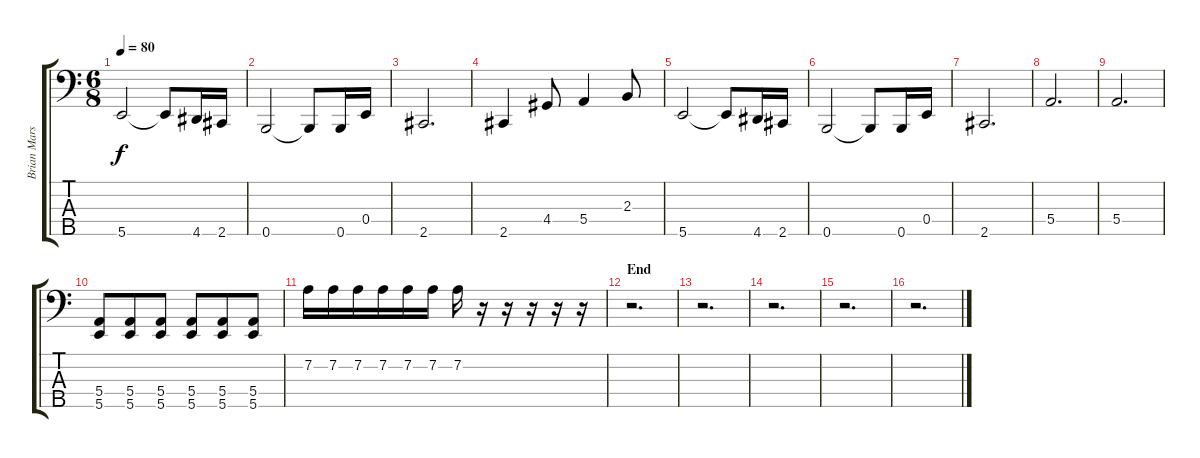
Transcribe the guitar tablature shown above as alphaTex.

\track ("Brian Marshall - Bass" "Brian Mars") {instrument electricbassfinger}
\staff {score tabs}
\tuning (G2 D2 A1 E1 B0) {hide}
\ts (6 8)
\tempo 80
\clef f4
\ks c
5.5.2{dy f} 5.5{t}.8 4.5.16 2.5.16 |
0.5.2 0.5{t}.8 0.5.16 0.4.16 |
2.5.2{d} |
2.5.4 4.4.8 5.4.4 2.3.8 |
5.5.2 5.5{t}.8 4.5.16 2.5.16 |
0.5.2 0.5{t}.8 0.5.16 0.4.16 |
2.5.2{d} |
5.4.2{d} |
5.4.2{d} |
(5.4 5.5).8 (5.4 5.5).8 (5.4 5.5).8 (5.4 5.5).8 (5.4 5.5).8 (5.4 5.5).8 |
7.2.16 7.2.16 7.2.16 7.2.16 7.2.16 7.2.16 7.2.16 r.16 r.16 r.16 r.16 r.16 |
\section ("" "End")
r.2{d} |
r.2{d} |
r.2{d} |
r.2{d} |
r.2{d}
